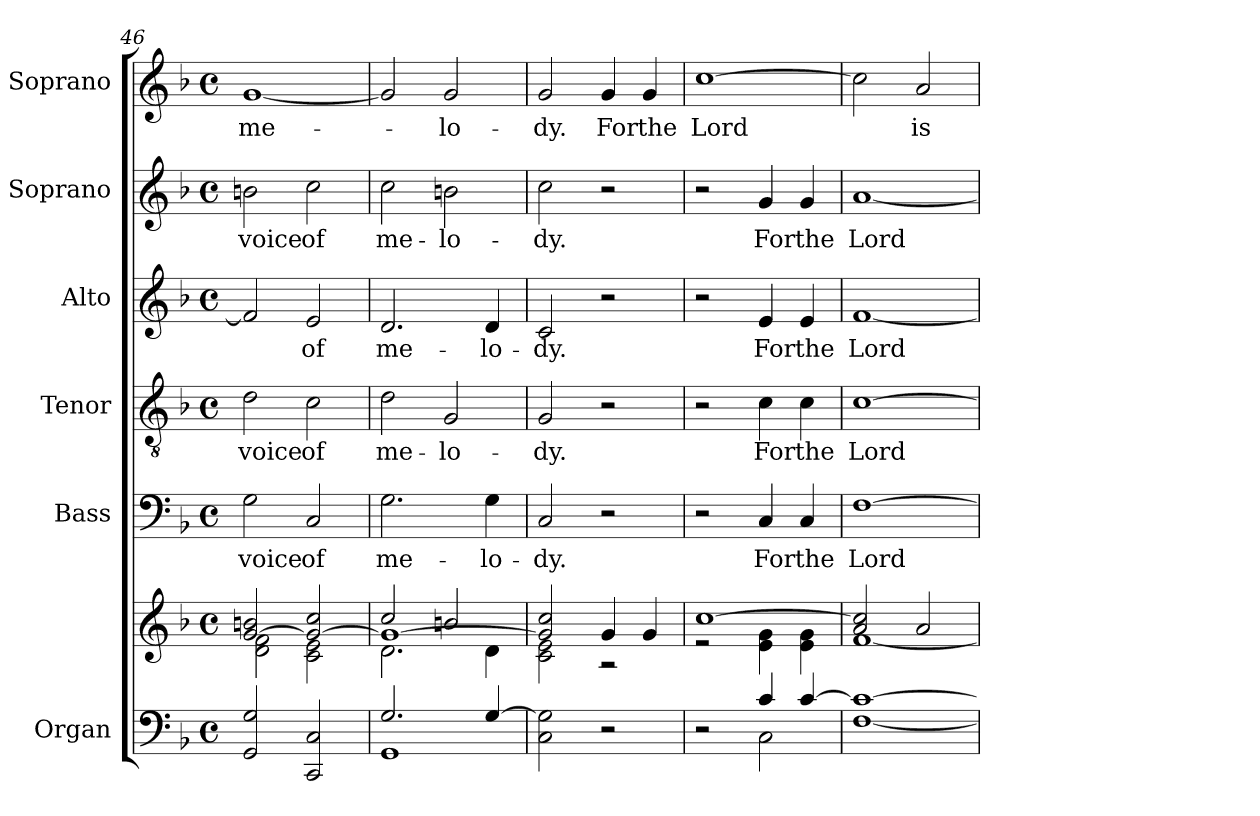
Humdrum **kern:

**kern	**kern	**kern	**text	**kern	**text	**kern	**text	**kern	**text	**kern	**text
*part6	*part6	*part5	*part5	*part4	*part4	*part3	*part3	*part2	*part2	*part1	*part1
*staff7	*staff6	*staff5	*staff5	*staff4	*staff4	*staff3	*staff3	*staff2	*staff2	*staff1	*staff1
*I"Organ	*	*I"Bass	*	*I"Tenor	*	*I"Alto	*	*I"Soprano	*	*I"Soprano	*
*I'Org.	*	*I'B.	*	*I'T.	*	*I'A.	*	*I'S.	*	*I'S.	*
*clefF4	*clefG2	*clefF4	*	*clefGv2	*	*clefG2	*	*clefG2	*	*clefG2	*
*	*	*	*	*ITrd7c12	*	*	*	*	*	*	*
*k[b-]	*k[b-]	*k[b-]	*	*k[b-]	*	*k[b-]	*	*k[b-]	*	*k[b-]	*
*F:	*F:	*F:	*	*F:	*	*F:	*	*F:	*	*F:	*
*M4/4	*M4/4	*M4/4	*	*M4/4	*	*M4/4	*	*M4/4	*	*M4/4	*
*met(c)	*met(c)	*met(c)	*	*met(c)	*	*met(c)	*	*met(c)	*	*met(c)	*
=46	=46	=46	=46	=46	=46	=46	=46	=46	=46	=46	=46
*	*^	*	*	*	*	*	*	*	*	*	*
!	!	!	!	!LO:LY:b:color=#000000	!	!	!	!	!	!	!	!
!	!	!	!	!	!	!LO:LY:b:color=#000000	!	!	!	!	!	!
!	!	!	!	!	!	!	!	!	!	!LO:LY:b:color=#000000	!	!
!	!	!	!	!	!	!	!	!	!	!	!	!LO:LY:b:color=#000000
2GGi/ 2Gi	[>2gi/ 2bni	2di\ 2fi	2Gi\	voice	2Di\	voice	2fi/]	.	2bni\	voice	[<1gi	me-
!	!	!	!	!LO:LY:b:color=#000000	!	!	!	!	!	!	!	!
!	!	!	!	!	!	!LO:LY:b:color=#000000	!	!	!	!	!	!
!	!	!	!	!	!	!	!	!LO:LY:b:color=#000000	!	!	!	!
!	!	!	!	!	!	!	!	!	!	!LO:LY:b:color=#000000	!	!
2CCi/ 2Ci	2gi/_> 2cci	2ci\ 2ei	2Ci/	of	2Ci\	of	2ei/	of	2cci\	of	.	.
=47	=47	=47	=47	=47	=47	=47	=47	=47	=47	=47	=47	=47
*^	*	*^	*	*	*	*	*	*	*	*	*	*
!	!	!	!	!	!	!LO:LY:b:color=#000000	!	!	!	!	!	!	!	!
!	!	!	!	!	!	!	!	!LO:LY:b:color=#000000	!	!	!	!	!	!
!	!	!	!	!	!	!	!	!	!	!LO:LY:b:color=#000000	!	!	!	!
!	!	!	!	!	!	!	!	!	!	!	!	!LO:LY:b:color=#000000	!	!
2.Gi/	1GGi	2cci/	2.di\	1gi_>	2.Gi\	me-	2Di\	me-	2.di/	me-	2cci\	me-	2gi/]	.
!	!	!	!	!	!	!	!	!LO:LY:b:color=#000000	!	!	!	!	!	!
!	!	!	!	!	!	!	!	!	!	!	!	!LO:LY:b:color=#000000	!	!
!	!	!	!	!	!	!	!	!	!	!	!	!	!	!LO:LY:b:color=#000000
.	.	2bni/	.	.	.	.	2GGi/	-lo-	.	.	2bni\	-lo-	2gi/	-lo-
!	!	!	!	!	!	!LO:LY:b:color=#000000	!	!	!	!	!	!	!	!
!	!	!	!	!	!	!	!	!	!	!LO:LY:b:color=#000000	!	!	!	!
[>4Gi/	.	.	4di\	.	4Gi\	-lo-	.	.	4di/	-lo-	.	.	.	.
*v	*v	*	*	*	*	*	*	*	*	*	*	*	*	*
*	*	*v	*v	*	*	*	*	*	*	*	*	*	*
!!LO:PB:g=z
=48	=48	=48	=48	=48	=48	=48	=48	=48	=48	=48	=48	=48
!	!	!	!	!LO:LY:b:color=#000000	!	!	!	!	!	!	!	!
!	!	!	!	!	!	!LO:LY:b:color=#000000	!	!	!	!	!	!
!	!	!	!	!	!	!	!	!LO:LY:b:color=#000000	!	!	!	!
!	!	!	!	!	!	!	!	!	!	!LO:LY:b:color=#000000	!	!
!	!	!	!	!	!	!	!	!	!	!	!	!LO:LY:b:color=#000000
2Ci\ 2Gi]	2gi/] 2cci	2ci\ 2ei	2Ci/	-dy.	2GGi/	-dy.	2ci/	-dy.	2cci\	-dy.	2gi/	-dy.
!	!	!	!	!	!	!	!	!	!	!	!	!LO:LY:b:color=#000000
2r	4gi/	2r	2r	.	2r	.	2r	.	2r	.	4gi/	For
!	!	!	!	!	!	!	!	!	!	!	!	!LO:LY:b:color=#000000
.	4gi/	.	.	.	.	.	.	.	.	.	4gi/	the
=49	=49	=49	=49	=49	=49	=49	=49	=49	=49	=49	=49	=49
*^	*	*	*	*	*	*	*	*	*	*	*	*
!	!	!	!	!	!	!	!	!	!	!	!	!	!LO:LY:b:color=#000000
2r	2ryy	[>1cci	2r	2r	.	2r	.	2r	.	2r	.	[>1cci	Lord
!	!	!	!	!	!LO:LY:b:color=#000000	!	!	!	!	!	!	!	!
!	!	!	!	!	!	!	!LO:LY:b:color=#000000	!	!	!	!	!	!
!	!	!	!	!	!	!	!	!	!LO:LY:b:color=#000000	!	!	!	!
!	!	!	!	!	!	!	!	!	!	!	!LO:LY:b:color=#000000	!	!
4ci/	2Ci\	.	4ei\ 4gi	4Ci/	For	4Ci\	For	4ei/	For	4gi/	For	.	.
!	!	!	!	!	!LO:LY:b:color=#000000	!	!	!	!	!	!	!	!
!	!	!	!	!	!	!	!LO:LY:b:color=#000000	!	!	!	!	!	!
!	!	!	!	!	!	!	!	!	!LO:LY:b:color=#000000	!	!	!	!
!	!	!	!	!	!	!	!	!	!	!	!LO:LY:b:color=#000000	!	!
[>4ci/	.	.	4ei\ 4gi	4Ci/	the	4Ci\	the	4ei/	the	4gi/	the	.	.
*v	*v	*	*	*	*	*	*	*	*	*	*	*	*
=50	=50	=50	=50	=50	=50	=50	=50	=50	=50	=50	=50	=50
!	!	!	!	!LO:LY:b:color=#000000	!	!	!	!	!	!	!	!
!	!	!	!	!	!	!LO:LY:b:color=#000000	!	!	!	!	!	!
!	!	!	!	!	!	!	!	!LO:LY:b:color=#000000	!	!	!	!
!	!	!	!	!	!	!	!	!	!	!LO:LY:b:color=#000000	!	!
[<1Fi 1ci_>	2ai/ 2cci]	[<1fi	[>1Fi	Lord	[>1Ci	Lord	[<1fi	Lord	[<1ai	Lord	2cci\]	.
!	!	!	!	!	!	!	!	!	!	!	!	!LO:LY:b:color=#000000
.	2ai/	.	.	.	.	.	.	.	.	.	2ai/	is
*	*v	*v	*	*	*	*	*	*	*	*	*	*
=	=	=	=	=	=	=	=	=	=	=	=
*-	*-	*-	*-	*-	*-	*-	*-	*-	*-	*-	*-
